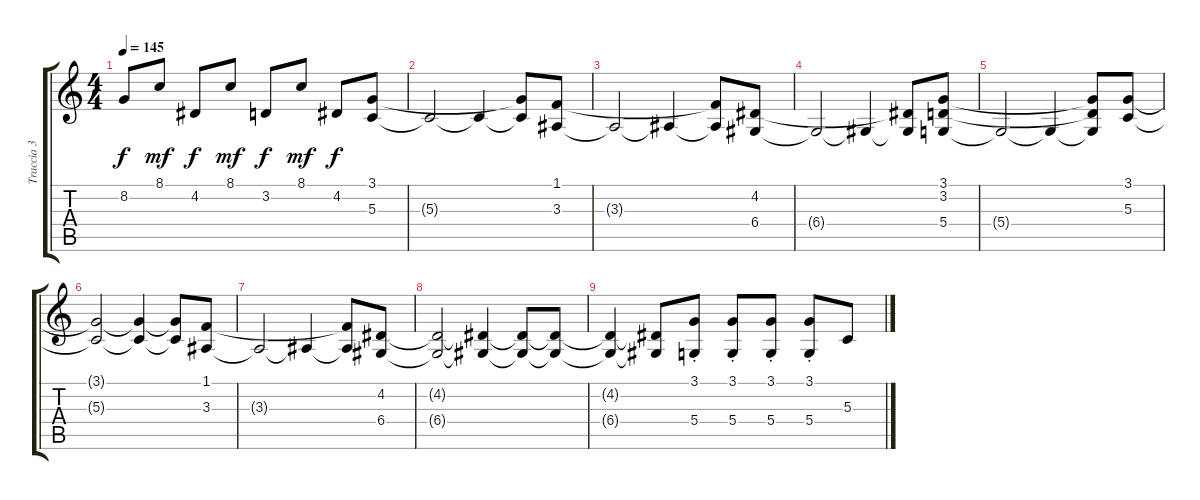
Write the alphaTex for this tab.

\track ("Traccia 3" "Traccia 3") {instrument churchorgan}
\staff {score tabs}
\tuning (E4 B3 G3 D3 A2 E2) {hide}
\ts (4 4)
\tempo 145
\clef g2
\ks c
8.2.8{dy f} 8.1.8{dy mf} 4.2.8{dy f} 8.1.8{dy mf} 3.2.8{dy f} 8.1.8{dy mf} 4.2.8{dy f} (3.1 5.3).8 |
5.3{t}.2 5.3{t}.4 (3.1{t} 5.3{t}).8 (1.1 3.3).8 |
3.3{t}.2 3.3{t}.4 (1.1{t} 3.3{t}).8 (4.2 6.4).8 |
6.4{t}.2 6.4{t}.4 (4.2{t} 6.4{t}).8 (3.1 3.2 5.4).8 |
5.4{t}.2 5.4{t}.4 (3.1{t} 3.2{t} 5.4{t}).8 (3.1 5.3).8 |
(3.1{t} 5.3{t}).2 (3.1{t} 5.3{t}).4 (3.1{t} 5.3{t}).8 (1.1 3.3).8 |
3.3{t}.2 3.3{t}.4 (1.1{t} 3.3{t}).8 (4.2 6.4).8 |
(4.2{t} 6.4{t}).2 (4.2{t} 6.4{t}).4 (4.2{t} 6.4{t}).8 (4.2{t} 6.4{t}).8 |
(4.2{t} 6.4{t}).4 (4.2{t} 6.4{t}).8 (3.1{st} 5.4{st}).8 (3.1{st} 5.4{st}).8 (3.1{st} 5.4{st}).8 (3.1{st} 5.4{st}).8 5.3.8
